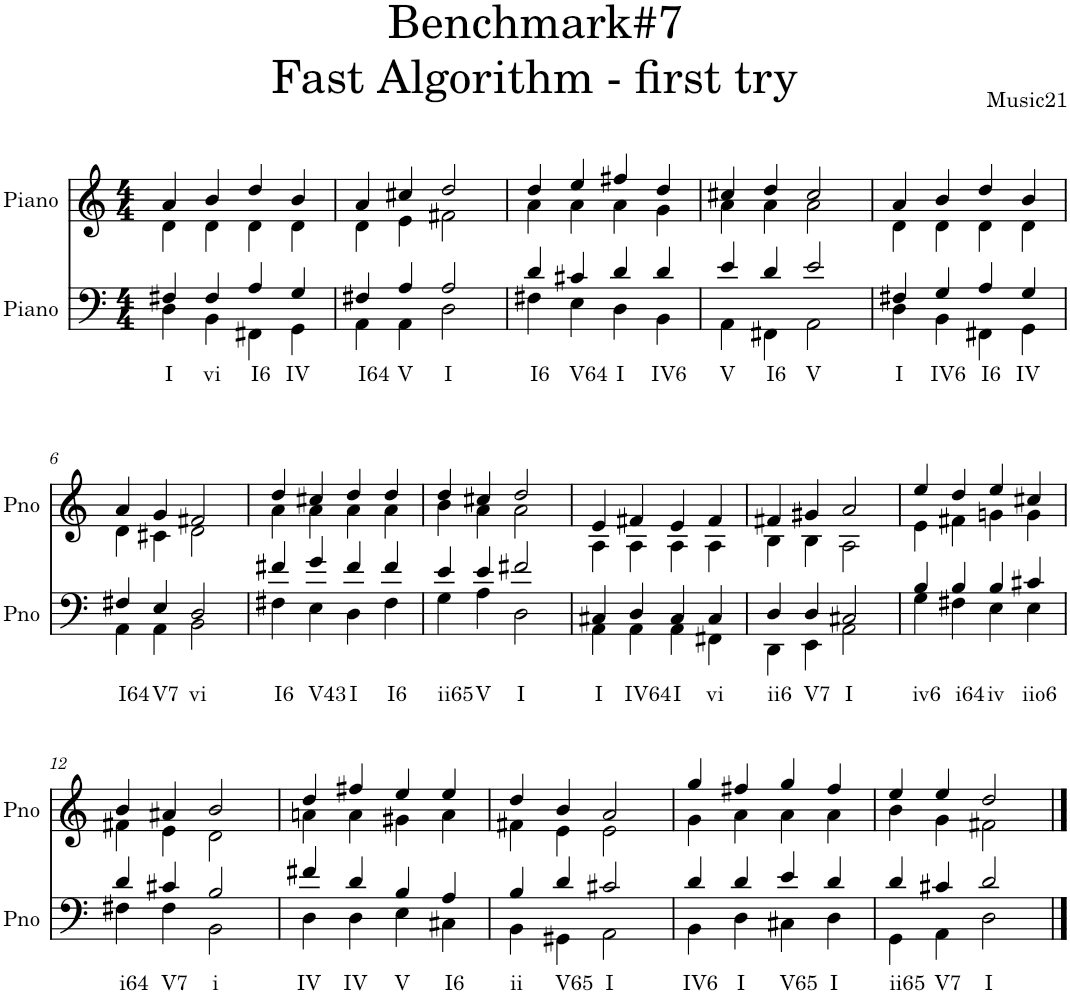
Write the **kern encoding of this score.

**kern	**text	**kern
*part2	*part2	*part1
*staff2	*staff2	*staff1
*I"Piano	*	*I"Piano
*I'Pno	*	*I'Pno
*clefF4	*	*clefG2
*k[]	*	*k[]
*M4/4	*	*M4/4
=1	=1	=1
*^	*	*
!	!	!LO:LY:b	!
*	*	*	*^
4F#X/	4D\	I	4a/	4d\
!	!	!LO:LY:b	!	!
4F#/	4BB\	vi	4b/	4d\
!	!	!LO:LY:b	!	!
4A/	4FF#X\	I6	4dd/	4d\
!	!	!LO:LY:b	!	!
4G/	4GG\	IV	4b/	4d\
=2	=2	=2	=2	=2
!	!	!LO:LY:b	!	!
4F#X/	4AA\	I64	4a/	4d\
!	!	!LO:LY:b	!	!
4A/	4AA\	V	4cc#X/	4e\
!	!	!LO:LY:b	!	!
2A/	2D\	I	2dd/	2f#X\
=3	=3	=3	=3	=3
!	!	!LO:LY:b	!	!
4d/	4F#X\	I6	4dd/	4a\
!	!	!LO:LY:b	!	!
4c#X/	4E\	V64	4ee/	4a\
!	!	!LO:LY:b	!	!
4d/	4D\	I	4ff#X/	4a\
!	!	!LO:LY:b	!	!
4d/	4BB\	IV6	4dd/	4g\
=4	=4	=4	=4	=4
!	!	!LO:LY:b	!	!
4e/	4AA\	V	4cc#X/	4a\
!	!	!LO:LY:b	!	!
4d/	4FF#X\	I6	4dd/	4a\
!	!	!LO:LY:b	!	!
2e/	2AA\	V	2cc#/	2a\
=5	=5	=5	=5	=5
!	!	!LO:LY:b	!	!
4F#X/	4D\	I	4a/	4d\
!	!	!LO:LY:b	!	!
4G/	4BB\	IV6	4b/	4d\
!	!	!LO:LY:b	!	!
4A/	4FF#X\	I6	4dd/	4d\
!	!	!LO:LY:b	!	!
4G/	4GG\	IV	4b/	4d\
!!LO:LB:g=z	!!
=6	=6	=6	=6	=6
!	!	!LO:LY:b	!	!
4F#X/	4AA\	I64	4a/	4d\
!	!	!LO:LY:b	!	!
4E/	4AA\	V7	4g/	4c#X\
!	!	!LO:LY:b	!	!
2D/	2BB\	vi	2f#X/	2d\
=7	=7	=7	=7	=7
!	!	!LO:LY:b	!	!
4f#X/	4F#X\	I6	4dd/	4a\
!	!	!LO:LY:b	!	!
4g/	4E\	V43	4cc#X/	4a\
!	!	!LO:LY:b	!	!
4f#/	4D\	I	4dd/	4a\
!	!	!LO:LY:b	!	!
4f#/	4F#\	I6	4dd/	4a\
=8	=8	=8	=8	=8
!	!	!LO:LY:b	!	!
4e/	4G\	ii65	4dd/	4b\
!	!	!LO:LY:b	!	!
4e/	4A\	V	4cc#X/	4a\
!	!	!LO:LY:b	!	!
2f#X/	2D\	I	2dd/	2a\
=9	=9	=9	=9	=9
!	!	!LO:LY:b	!	!
4C#X/	4AA\	I	4e/	4A\
!	!	!LO:LY:b	!	!
4D/	4AA\	IV64	4f#X/	4A\
!	!	!LO:LY:b	!	!
4C#/	4AA\	I	4e/	4A\
!	!	!LO:LY:b	!	!
4C#/	4FF#X\	vi	4f#/	4A\
=10	=10	=10	=10	=10
!	!	!LO:LY:b	!	!
4D/	4DD\	ii6	4f#X/	4B\
!	!	!LO:LY:b	!	!
4D/	4EE\	V7	4g#X/	4B\
!	!	!LO:LY:b	!	!
2C#X/	2AA\	I	2a/	2A\
=11	=11	=11	=11	=11
!	!	!LO:LY:b	!	!
4B/	4G\	iv6	4ee/	4e\
!	!	!LO:LY:b	!	!
4B/	4F#X\	i64	4dd/	4f#X\
!	!	!LO:LY:b	!	!
4B/	4E\	iv	4ee/	4gn\
!	!	!LO:LY:b	!	!
4c#X/	4E\	iio6	4cc#X/	4g\
!!LO:LB:g=z	!!
=12	=12	=12	=12	=12
!	!	!LO:LY:b	!	!
4d/	4F#X\	i64	4b/	4f#X\
!	!	!LO:LY:b	!	!
4c#X/	4F#\	V7	4a#X/	4e\
!	!	!LO:LY:b	!	!
2B/	2BB\	i	2b/	2d\
=13	=13	=13	=13	=13
!	!	!LO:LY:b	!	!
4f#X/	4D\	IV	4dd/	4an\
!	!	!LO:LY:b	!	!
4d/	4D\	IV	4ff#X/	4a\
!	!	!LO:LY:b	!	!
4B/	4E\	V	4ee/	4g#X\
!	!	!LO:LY:b	!	!
4A/	4C#X\	I6	4ee/	4a\
=14	=14	=14	=14	=14
!	!	!LO:LY:b	!	!
4B/	4BB\	ii	4dd/	4f#X\
!	!	!LO:LY:b	!	!
4d/	4GG#X\	V65	4b/	4e\
!	!	!LO:LY:b	!	!
2c#X/	2AA\	I	2a/	2e\
=15	=15	=15	=15	=15
!	!	!LO:LY:b	!	!
4d/	4BB\	IV6	4gg/	4g\
!	!	!LO:LY:b	!	!
4d/	4D\	I	4ff#X/	4a\
!	!	!LO:LY:b	!	!
4e/	4C#X\	V65	4gg/	4a\
!	!	!LO:LY:b	!	!
4d/	4D\	I	4ff#/	4a\
=16	=16	=16	=16	=16
!	!	!LO:LY:b	!	!
4d/	4GG\	ii65	4ee/	4b\
!	!	!LO:LY:b	!	!
4c#X/	4AA\	V7	4ee/	4g\
!	!	!LO:LY:b	!	!
2d/	2D\	I	2dd/	2f#X\
*v	*v	*	*	*
*	*	*v	*v
==	==	==
*-	*-	*-
